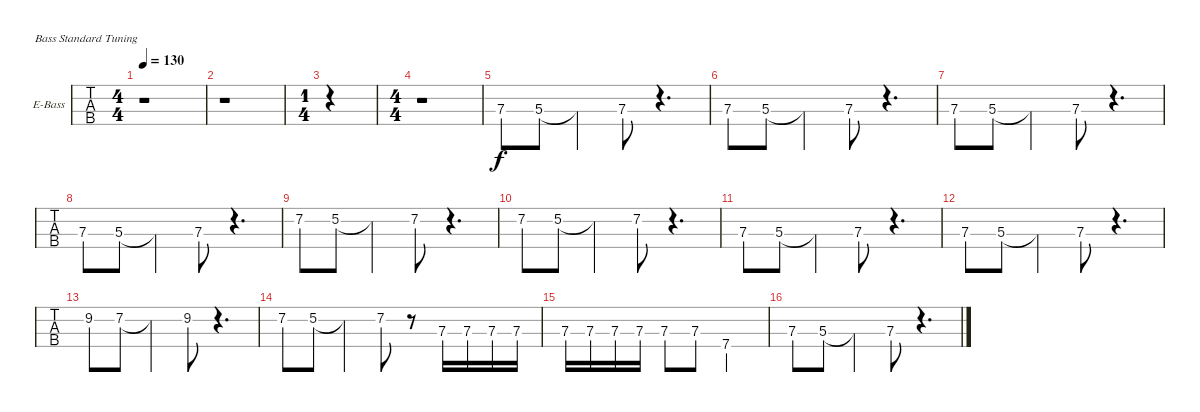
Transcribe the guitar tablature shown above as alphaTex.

\bracketExtendMode groupsimilarinstruments
\firstSystemTrackNameOrientation horizontal
\otherSystemsTrackNameOrientation horizontal
\track ("Bass" "E-Bass") {instrument electricbassfinger}
\staff {tabs}
\tuning (G2 D2 A1 E1)
\ts (4 4)
\tempo 130
\clef f4
\ks c
r.1{dy f} |
r.1 |
\ts (1 4)
r.4 |
\ts (4 4)
r.1 |
7.3.8 5.3.8 5.3{t}.4 7.3.8 r.4{d} |
7.3.8 5.3.8 5.3{t}.4 7.3.8 r.4{d} |
7.3.8 5.3.8 5.3{t}.4 7.3.8 r.4{d} |
7.3.8 5.3.8 5.3{t}.4 7.3.8 r.4{d} |
7.2.8 5.2.8 5.2{t}.4 7.2.8 r.4{d} |
7.2.8 5.2.8 5.2{t}.4 7.2.8 r.4{d} |
7.3.8 5.3.8 5.3{t}.4 7.3.8 r.4{d} |
7.3.8 5.3.8 5.3{t}.4 7.3.8 r.4{d} |
9.2.8 7.2.8 7.2{t}.4 9.2.8 r.4{d} |
7.2.8 5.2.8 5.2{t}.4 7.2.8 r.8 7.3.16 7.3.16 7.3.16 7.3.16 |
7.3.16 7.3.16 7.3.16 7.3.16 7.3.8 7.3.8 7.4.2 |
7.3.8 5.3.8 5.3{t}.4 7.3.8 r.4{d}
